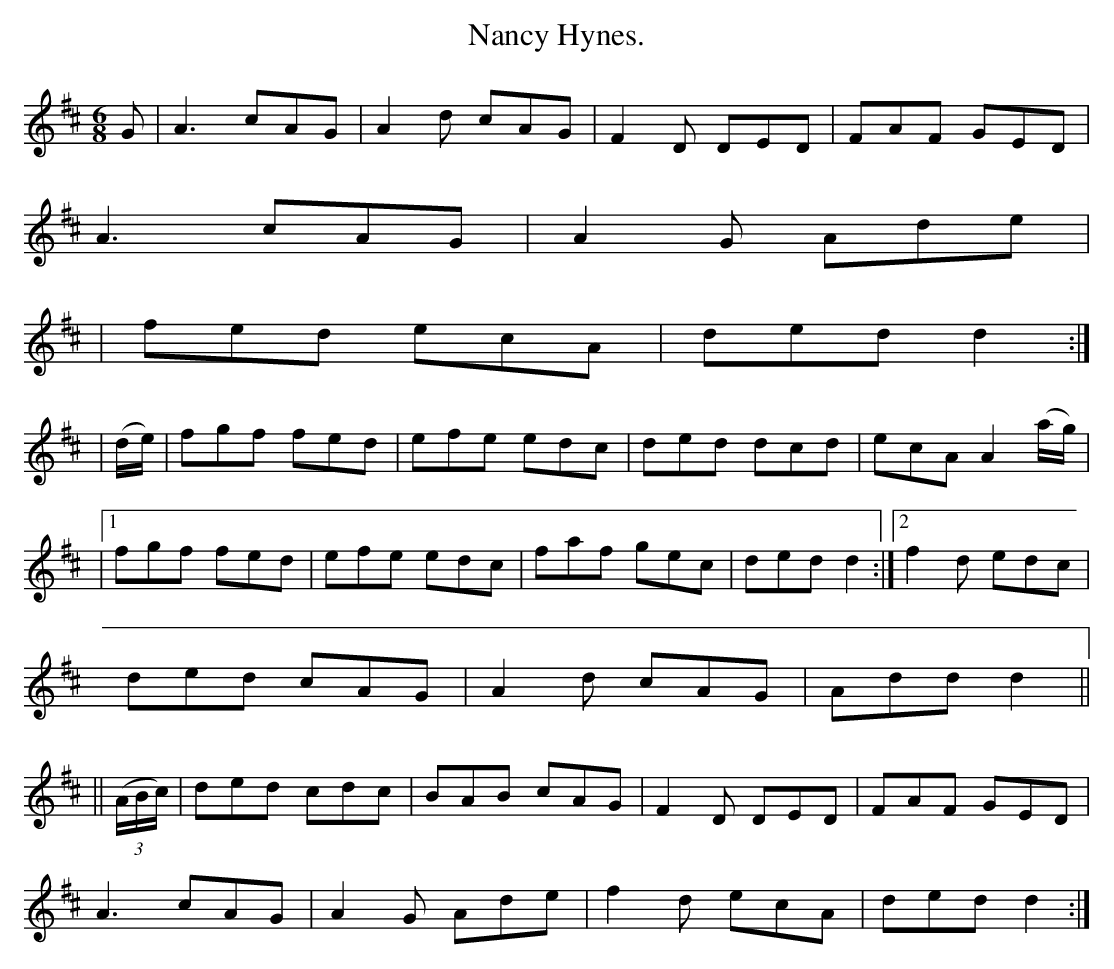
X:1
T: Nancy Hynes.
M: 6/8
L: 1/8
K: D
G | A3 cAG | A2d cAG | F2D DED | FAF GED |
A3 cAG | A2G Ade |
| fed ecA | ded d2 :|
| (d/2e/2) | fgf fed | efe edc | ded dcd | ecA A2 (a/2g/2) |
|1 fgf fed | efe edc | faf gec | ded d2 :|2 f2d edc |
ded cAG | A2d cAG | Add d2 ||
|| ((3 A/2B/2c/2) | ded cdc | BAB cAG | F2D DED | FAF GED |
A3 cAG | A2G Ade | f2d ecA | ded d2 :|
